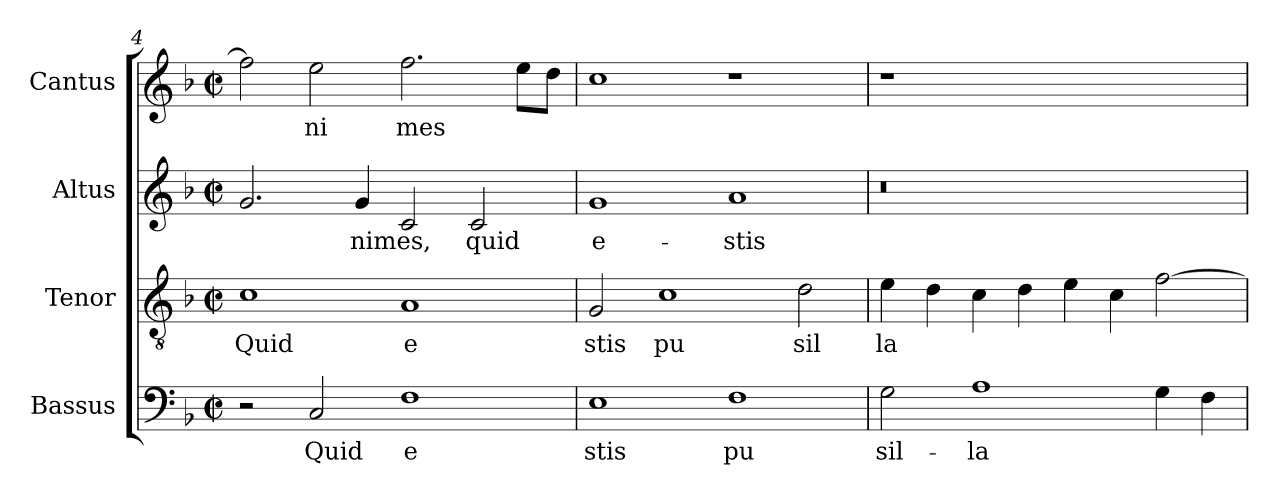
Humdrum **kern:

**kern	**text	**kern	**text	**kern	**text	**kern	**text
*part4	*part4	*part3	*part3	*part2	*part2	*part1	*part1
*staff4	*staff4	*staff3	*staff3	*staff2	*staff2	*staff1	*staff1
*I"Bassus	*	*I"Tenor	*	*I"Altus	*	*I"Cantus	*
*clefF4	*	*clefGv2	*	*clefG2	*	*clefG2	*
*k[b-]	*	*k[b-]	*	*k[b-]	*	*k[b-]	*
*F:	*	*F:	*	*F:	*	*F:	*
*M2/2	*	*M2/2	*	*M2/2	*	*M2/2	*
*met(c|)	*	*met(c|)	*	*met(c|)	*	*met(c|)	*
=4	=4	=4	=4	=4	=4	=4	=4
!	!	!	!LO:LY:b:cj	!	!LO:LY:b:cj	!	!LO:LY:b:cj
2r	.	1c	Quid	2.g/	--	2ff\]	.
!	!LO:LY:b:cj	!	!	!	!	!	!LO:LY:b:cj
2C/	Quid	.	.	.	.	2ee\	ni
!	!	!	!	!	!LO:LY:b:cj	!	!
.	.	.	.	4g/	-nimes,	.	.
!	!LO:LY:b:cj	!	!LO:LY:b:cj	!	!LO:LY:b:cj	!	!LO:LY:b:cj
1F	e	1A	e	2c/	.	2.ff\	mes
!	!	!	!	!	!LO:LY:b:cj	!	!
.	.	.	.	2c/	quid	.	.
!	!	!	!	!	!	!	!LO:LY:b:cj
.	.	.	.	.	.	8ee\L	.
!	!	!	!	!	!	!	!LO:LY:b:cj
.	.	.	.	.	.	8dd\J	.
=5	=5	=5	=5	=5	=5	=5	=5
!	!LO:LY:b:cj	!	!LO:LY:b:cj	!	!LO:LY:b:cj	!	!LO:LY:b:cj
1E	stis	2G/	stis	1g	e-	1cc	.
!	!	!	!LO:LY:b:cj	!	!	!	!
.	.	1c	pu	.	.	.	.
!	!LO:LY:b:cj	!	!	!	!LO:LY:b:cj	!	!
1F	pu	.	.	1a	-stis	1r	.
!	!	!	!LO:LY:b:cj	!	!	!	!
.	.	2d\	sil	.	.	.	.
!!LO:LB:g=z
=6	=6	=6	=6	=6	=6	=6	=6
!	!LO:LY:b:cj	!	!LO:LY:b:cj	!	!	!	!
2G\	sil-	4e\	la-	0r	.	1r	.
!	!	!	!LO:LY:b:cj	!	!	!	!
.	.	4d\	--	.	.	.	.
!	!LO:LY:b:cj	!	!LO:LY:b:cj	!	!	!	!
1A	-la-	4c\	--	.	.	.	.
!	!	!	!LO:LY:b:cj	!	!	!	!
.	.	4d\	--	.	.	.	.
!	!	!	!LO:LY:b:cj	!	!	!	!
.	.	4e\	--	.	.	1ryy	.
!	!	!	!LO:LY:b:cj	!	!	!	!
.	.	4c\	--	.	.	.	.
!	!LO:LY:b:cj	!	!LO:LY:b:cj	!	!	!	!
4G\	--	[>2f\	--	.	.	.	.
!	!LO:LY:b:cj	!	!	!	!	!	!
4F\	--	.	.	.	.	.	.
=	=	=	=	=	=	=	=
*-	*-	*-	*-	*-	*-	*-	*-
